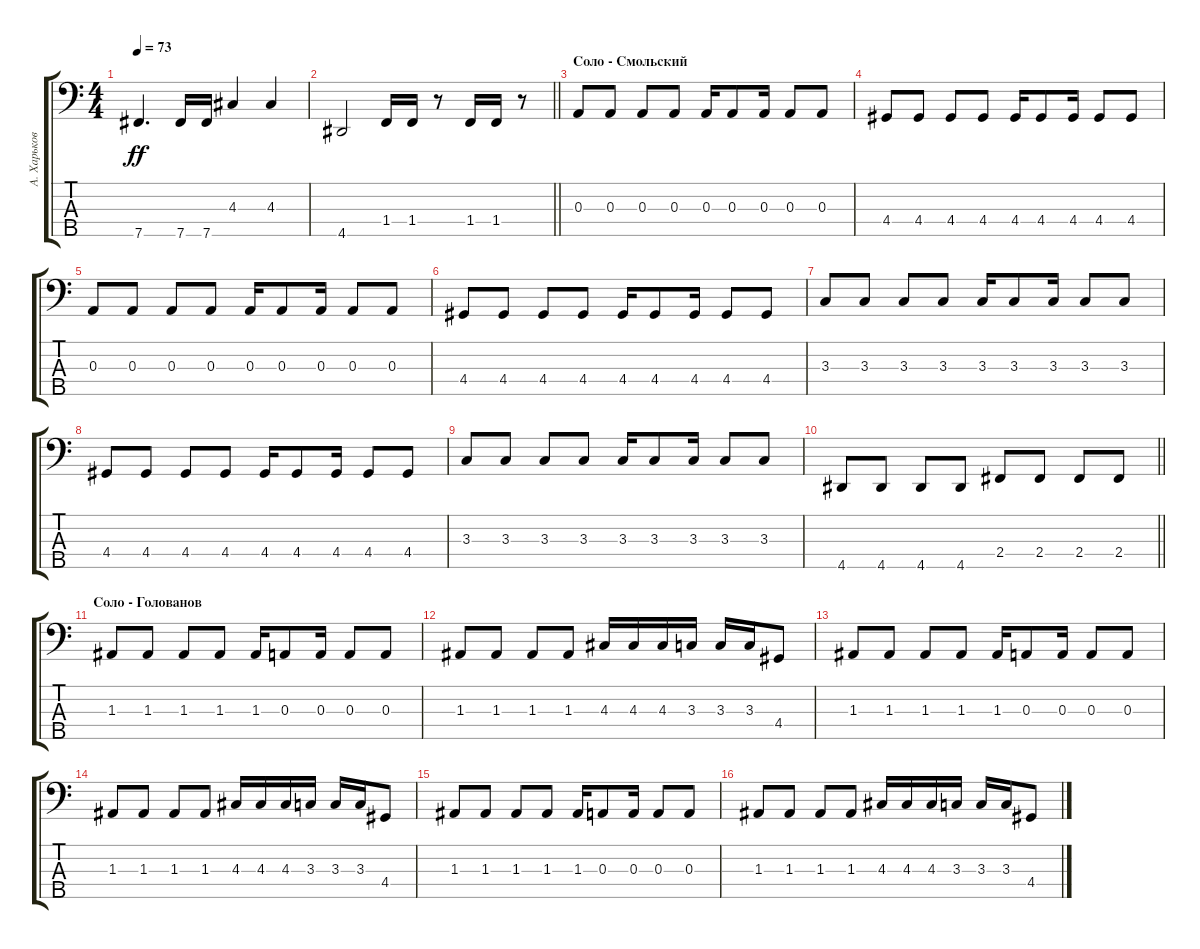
\track ("А. Харьков" "А. Харьков") {instrument electricbassfinger}
\staff {score tabs}
\tuning (G2 D2 A1 E1 B0) {hide}
\ts (4 4)
\tempo 73
\clef f4
\ks c
7.5.4{d dy ff} 7.5.16 7.5.16 4.3.4 4.3.4 |
\barLineRight lightlight
4.5.2 1.4.16 1.4.16 r.8 1.4.16 1.4.16 r.8 |
\section ("" "Соло - Смольский")
0.3.8 0.3.8 0.3.8 0.3.8 0.3.16 0.3.8 0.3.16 0.3.8 0.3.8 |
4.4.8 4.4.8 4.4.8 4.4.8 4.4.16 4.4.8 4.4.16 4.4.8 4.4.8 |
0.3.8 0.3.8 0.3.8 0.3.8 0.3.16 0.3.8 0.3.16 0.3.8 0.3.8 |
4.4.8 4.4.8 4.4.8 4.4.8 4.4.16 4.4.8 4.4.16 4.4.8 4.4.8 |
3.3.8 3.3.8 3.3.8 3.3.8 3.3.16 3.3.8 3.3.16 3.3.8 3.3.8 |
4.4.8 4.4.8 4.4.8 4.4.8 4.4.16 4.4.8 4.4.16 4.4.8 4.4.8 |
3.3.8 3.3.8 3.3.8 3.3.8 3.3.16 3.3.8 3.3.16 3.3.8 3.3.8 |
\barLineRight lightlight
4.5.8 4.5.8 4.5.8 4.5.8 2.4.8 2.4.8 2.4.8 2.4.8 |
\section ("" "Соло - Голованов")
1.3.8 1.3.8 1.3.8 1.3.8 1.3.16 0.3.8 0.3.16 0.3.8 0.3.8 |
1.3.8 1.3.8 1.3.8 1.3.8 4.3.16 4.3.16 4.3.16 3.3.16 3.3.16 3.3.16 4.4.8 |
1.3.8 1.3.8 1.3.8 1.3.8 1.3.16 0.3.8 0.3.16 0.3.8 0.3.8 |
1.3.8 1.3.8 1.3.8 1.3.8 4.3.16 4.3.16 4.3.16 3.3.16 3.3.16 3.3.16 4.4.8 |
1.3.8 1.3.8 1.3.8 1.3.8 1.3.16 0.3.8 0.3.16 0.3.8 0.3.8 |
1.3.8 1.3.8 1.3.8 1.3.8 4.3.16 4.3.16 4.3.16 3.3.16 3.3.16 3.3.16 4.4.8
